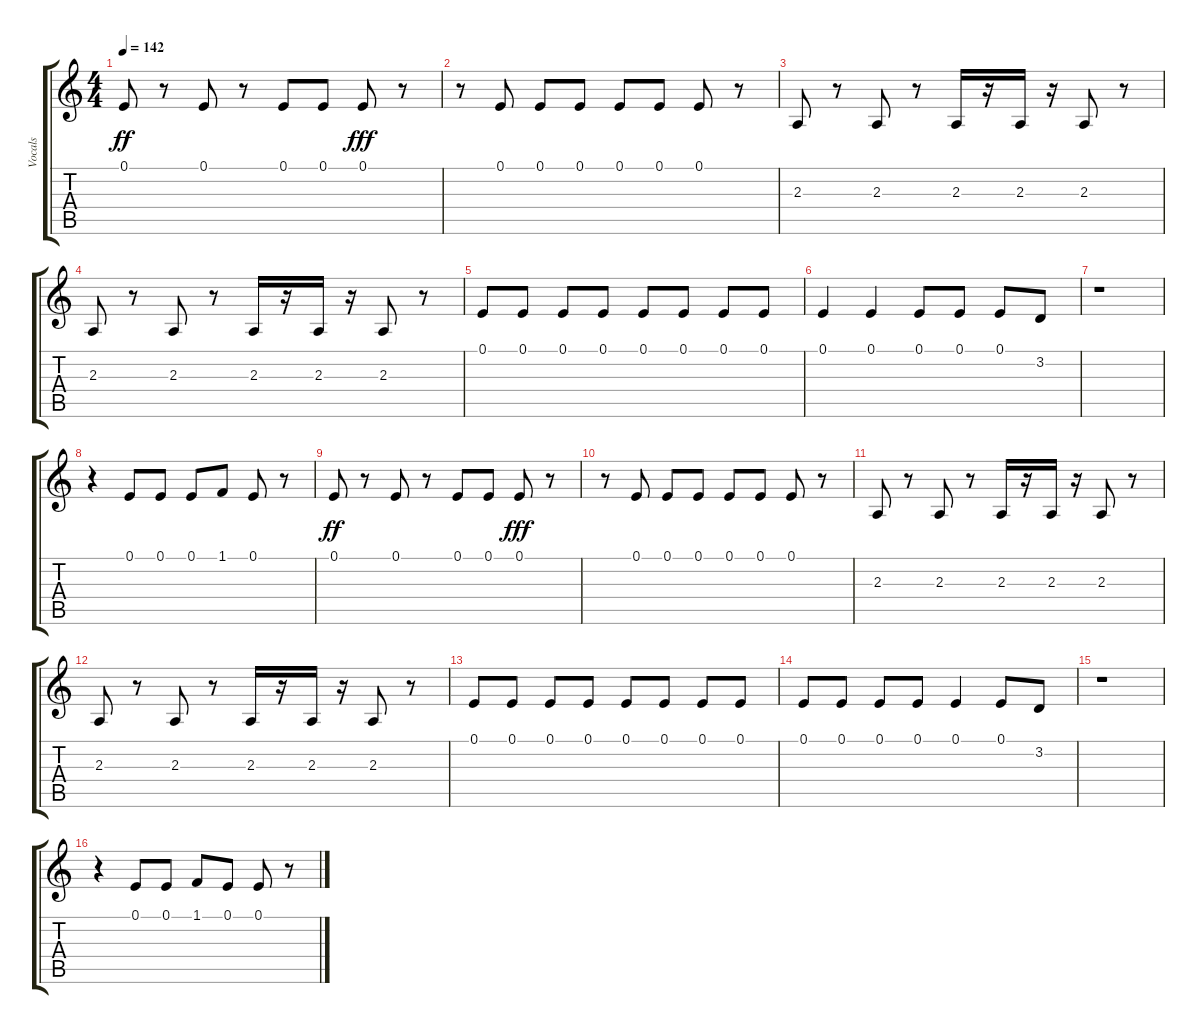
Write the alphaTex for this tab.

\track ("Vocals" "Vocals") {instrument lead1square}
\staff {score tabs}
\tuning (E4 B3 G3 D3 A2 E2) {hide}
\ts (4 4)
\tempo 142
\clef g2
\ks c
0.1.8{dy ff} r.8 0.1.8 r.8 0.1.8 0.1.8 0.1.8{dy fff} r.8 |
r.8 0.1.8 0.1.8 0.1.8 0.1.8 0.1.8 0.1.8 r.8 |
2.3.8 r.8 2.3.8 r.8 2.3.16 r.16 2.3.16 r.16 2.3.8 r.8 |
2.3.8 r.8 2.3.8 r.8 2.3.16 r.16 2.3.16 r.16 2.3.8 r.8 |
0.1.8 0.1.8 0.1.8 0.1.8 0.1.8 0.1.8 0.1.8 0.1.8 |
0.1.4 0.1.4 0.1.8 0.1.8 0.1.8 3.2.8 |
r.1 |
r.4 0.1.8 0.1.8 0.1.8 1.1.8 0.1.8 r.8 |
0.1.8{dy ff} r.8 0.1.8 r.8 0.1.8 0.1.8 0.1.8{dy fff} r.8 |
r.8 0.1.8 0.1.8 0.1.8 0.1.8 0.1.8 0.1.8 r.8 |
2.3.8 r.8 2.3.8 r.8 2.3.16 r.16 2.3.16 r.16 2.3.8 r.8 |
2.3.8 r.8 2.3.8 r.8 2.3.16 r.16 2.3.16 r.16 2.3.8 r.8 |
0.1.8 0.1.8 0.1.8 0.1.8 0.1.8 0.1.8 0.1.8 0.1.8 |
0.1.8 0.1.8 0.1.8 0.1.8 0.1.4 0.1.8 3.2.8 |
r.1 |
r.4 0.1.8 0.1.8 1.1.8 0.1.8 0.1.8 r.8
